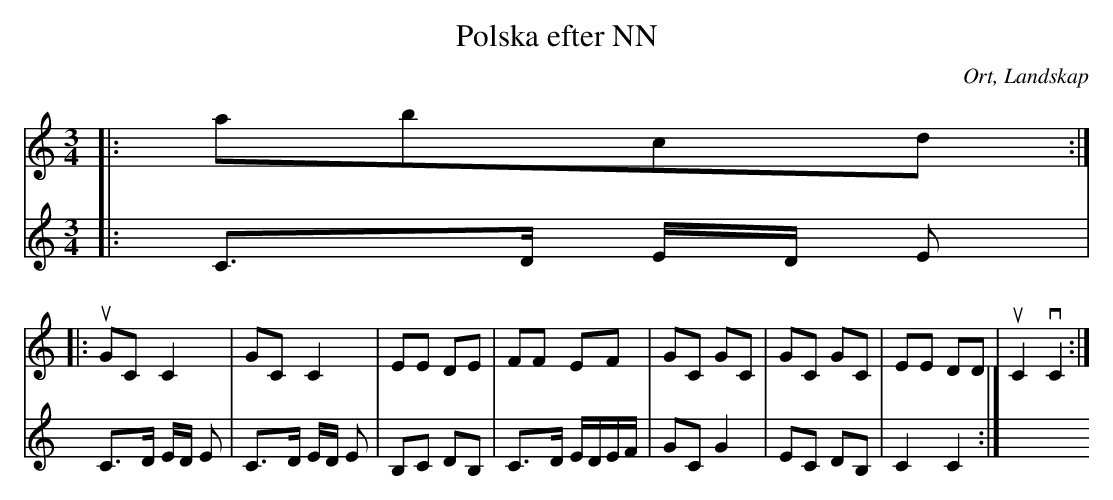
X:1
T:Polska efter NN
O:Ort, Landskap
M:3/4
L:1/8
K:C
|: abcd :|
[V:1] [|: uGC C2 | GC C2 | EE DE | FF EF | [V:2] [|: C3/2D/2 E/2D/2 E | C3/2D/2 E/2D/2 E | C3/2D/2 E/2D/2 E | B,C DB, | [V:1] GC GC | GC GC | EE DD | uC2 vC2 :|] [V:2] C3/2D/2 E/2D/2E/2F/2 | GC G2 | EC DB, | C2 C2 :|]
